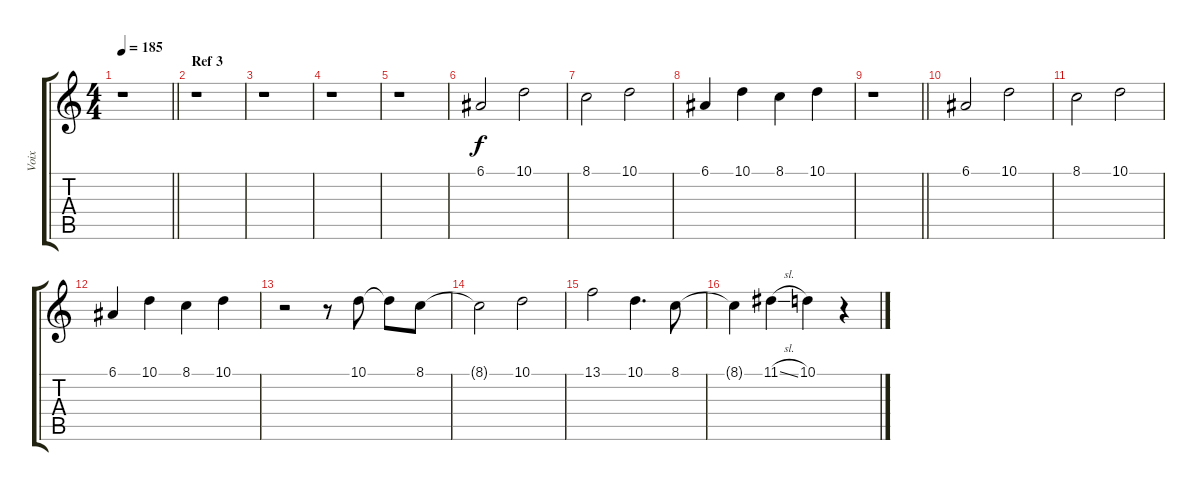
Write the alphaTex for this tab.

\track ("Voix" "Voix") {mute instrument clarinet}
\staff {score tabs}
\tuning (E4 B3 G3 D3 A2 E2) {hide}
\ts (4 4)
\tempo 185
\clef g2
\barLineRight lightlight
\ks c
r.1{dy f} |
\section ("" "Ref 3")
r.1 |
r.1 |
r.1 |
r.1 |
6.1.2 10.1.2 |
8.1.2 10.1.2 |
6.1.4 10.1.4 8.1.4 10.1.4 |
\barLineRight lightlight
r.1 |
6.1.2 10.1.2 |
8.1.2 10.1.2 |
6.1.4 10.1.4 8.1.4 10.1.4 |
r.2 r.8 10.1.8 10.1{t}.8 8.1.8 |
8.1{t}.2 10.1.2 |
13.1.2 10.1.4{d} 8.1.8 |
8.1{t}.4 11.1{sl}.4 10.1.4 r.4
